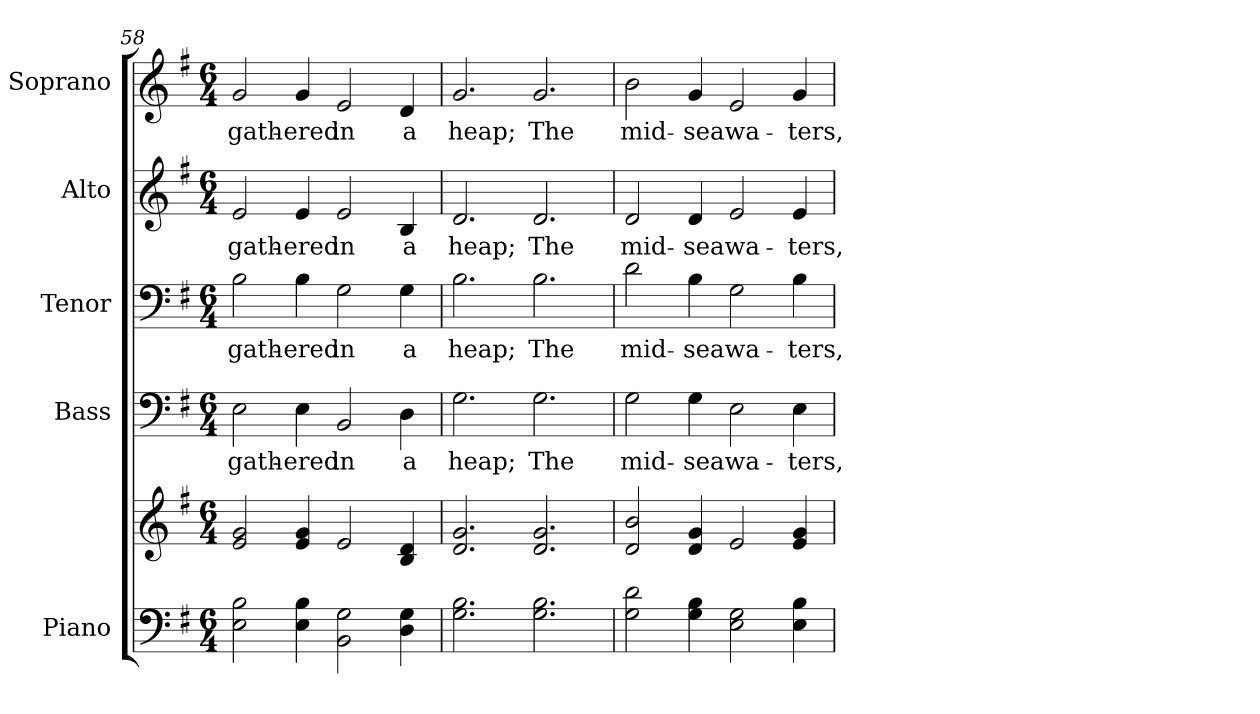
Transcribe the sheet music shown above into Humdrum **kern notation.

**kern	**kern	**kern	**text	**kern	**text	**kern	**text	**kern	**text
*part5	*part5	*part4	*part4	*part3	*part3	*part2	*part2	*part1	*part1
*staff6	*staff5	*staff4	*staff4	*staff3	*staff3	*staff2	*staff2	*staff1	*staff1
*I"Piano	*	*I"Bass	*	*I"Tenor	*	*I"Alto	*	*I"Soprano	*
*I'Pno.	*	*I'B.	*	*I'T.	*	*I'A.	*	*I'S.	*
!!LO:PB:g=z
*clefF4	*clefG2	*clefF4	*	*clefF4	*	*clefG2	*	*clefG2	*
*k[f#]	*k[f#]	*k[f#]	*	*k[f#]	*	*k[f#]	*	*k[f#]	*
*G:	*G:	*G:	*	*G:	*	*G:	*	*G:	*
*M6/4	*M6/4	*M6/4	*	*M6/4	*	*M6/4	*	*M6/4	*
=58	=58	=58	=58	=58	=58	=58	=58	=58	=58
!	!	!	!LO:LY:b:color=#000000	!	!	!	!	!	!
!	!	!	!	!	!LO:LY:b:color=#000000	!	!	!	!
!	!	!	!	!	!	!	!LO:LY:b:color=#000000	!	!
!	!	!	!	!	!	!	!	!	!LO:LY:b:color=#000000
2Ei\ 2Bi	2ei/ 2gi	2Ei\	gath-	2Bi\	gath-	2ei/	gath-	2gi/	gath-
!	!	!	!LO:LY:b:color=#000000	!	!	!	!	!	!
!	!	!	!	!	!LO:LY:b:color=#000000	!	!	!	!
!	!	!	!	!	!	!	!LO:LY:b:color=#000000	!	!
!	!	!	!	!	!	!	!	!	!LO:LY:b:color=#000000
4Ei\ 4Bi	4ei/ 4gi	4Ei\	-ered	4Bi\	-ered	4ei/	-ered	4gi/	-ered
!	!	!	!LO:LY:b:color=#000000	!	!	!	!	!	!
!	!	!	!	!	!LO:LY:b:color=#000000	!	!	!	!
!	!	!	!	!	!	!	!LO:LY:b:color=#000000	!	!
!	!	!	!	!	!	!	!	!	!LO:LY:b:color=#000000
2BBi\ 2Gi	2ei/	2BBi/	in	2Gi\	in	2ei/	in	2ei/	in
!	!	!	!LO:LY:b:color=#000000	!	!	!	!	!	!
!	!	!	!	!	!LO:LY:b:color=#000000	!	!	!	!
!	!	!	!	!	!	!	!LO:LY:b:color=#000000	!	!
!	!	!	!	!	!	!	!	!	!LO:LY:b:color=#000000
4Di\ 4Gi	4Bi/ 4di	4Di\	a	4Gi\	a	4Bi/	a	4di/	a
=59	=59	=59	=59	=59	=59	=59	=59	=59	=59
!	!	!	!LO:LY:b:color=#000000	!	!	!	!	!	!
!	!	!	!	!	!LO:LY:b:color=#000000	!	!	!	!
!	!	!	!	!	!	!	!LO:LY:b:color=#000000	!	!
!	!	!	!	!	!	!	!	!	!LO:LY:b:color=#000000
2.Gi\ 2.Bi	2.di/ 2.gi	2.Gi\	heap;	2.Bi\	heap;	2.di/	heap;	2.gi/	heap;
!	!	!	!LO:LY:b:color=#000000	!	!	!	!	!	!
!	!	!	!	!	!LO:LY:b:color=#000000	!	!	!	!
!	!	!	!	!	!	!	!LO:LY:b:color=#000000	!	!
!	!	!	!	!	!	!	!	!	!LO:LY:b:color=#000000
2.Gi\ 2.Bi	2.di/ 2.gi	2.Gi\	The	2.Bi\	The	2.di/	The	2.gi/	The
=60	=60	=60	=60	=60	=60	=60	=60	=60	=60
!	!	!	!LO:LY:b:color=#000000	!	!	!	!	!	!
!	!	!	!	!	!LO:LY:b:color=#000000	!	!	!	!
!	!	!	!	!	!	!	!LO:LY:b:color=#000000	!	!
!	!	!	!	!	!	!	!	!	!LO:LY:b:color=#000000
2Gi\ 2di	2di/ 2bi	2Gi\	mid-	2di\	mid-	2di/	mid-	2bi\	mid-
!	!	!	!LO:LY:b:color=#000000	!	!	!	!	!	!
!	!	!	!	!	!LO:LY:b:color=#000000	!	!	!	!
!	!	!	!	!	!	!	!LO:LY:b:color=#000000	!	!
!	!	!	!	!	!	!	!	!	!LO:LY:b:color=#000000
4Gi\ 4Bi	4di/ 4gi	4Gi\	-sea	4Bi\	-sea	4di/	-sea	4gi/	-sea
!	!	!	!LO:LY:b:color=#000000	!	!	!	!	!	!
!	!	!	!	!	!LO:LY:b:color=#000000	!	!	!	!
!	!	!	!	!	!	!	!LO:LY:b:color=#000000	!	!
!	!	!	!	!	!	!	!	!	!LO:LY:b:color=#000000
2Ei\ 2Gi	2ei/	2Ei\	wa-	2Gi\	wa-	2ei/	wa-	2ei/	wa-
!	!	!	!LO:LY:b:color=#000000	!	!	!	!	!	!
!	!	!	!	!	!LO:LY:b:color=#000000	!	!	!	!
!	!	!	!	!	!	!	!LO:LY:b:color=#000000	!	!
!	!	!	!	!	!	!	!	!	!LO:LY:b:color=#000000
4Ei\ 4Bi	4ei/ 4gi	4Ei\	-ters,	4Bi\	-ters,	4ei/	-ters,	4gi/	-ters,
=	=	=	=	=	=	=	=	=	=
*-	*-	*-	*-	*-	*-	*-	*-	*-	*-
